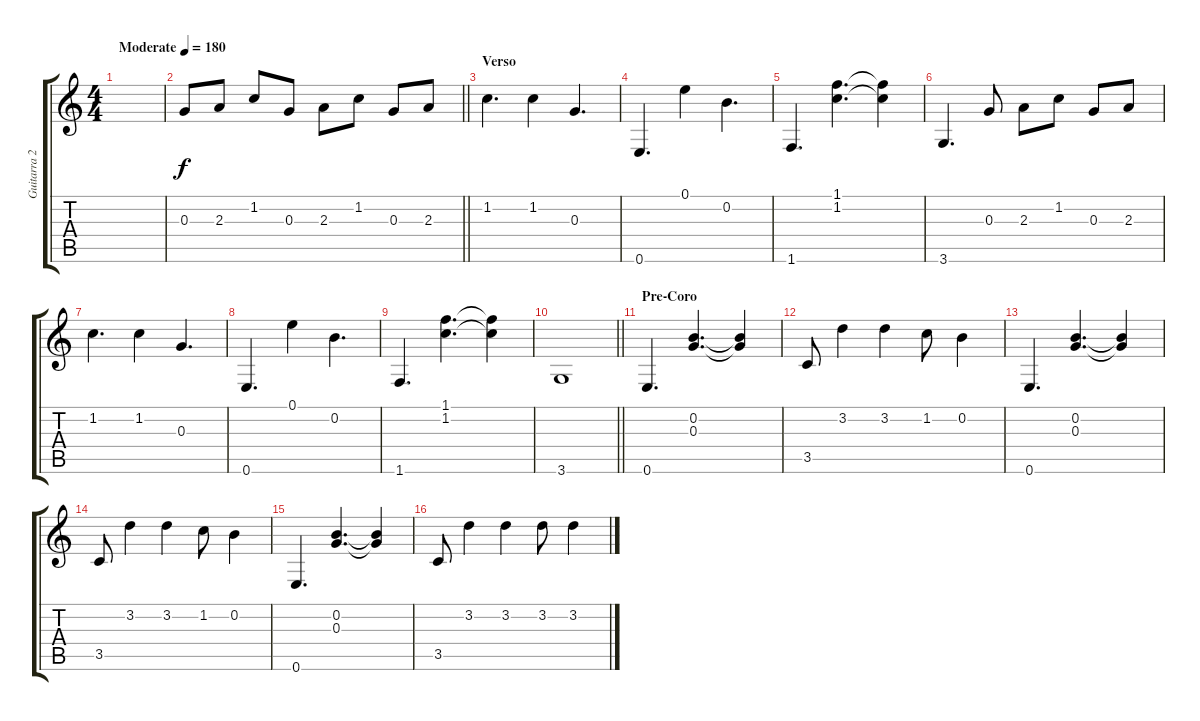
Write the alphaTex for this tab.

\track ("Guitarra 2" "Guitarra 2") {instrument distortionguitar}
\staff {score tabs}
\tuning (E4 B3 G3 D3 A2 E2) {hide}
\ts (4 4)
\tempo (180 "Moderate")
\clef g2
\ks c
|
\barLineRight lightlight
0.3.8 2.3.8 1.2.8 0.3.8 2.3.8 1.2.8 0.3.8 2.3.8 |
\section ("" "Verso")
1.2.4{d} 1.2.4 0.3.4{d} |
0.6.4{d} 0.1.4 0.2.4{d} |
1.6.4{d} (1.1 1.2).4{d} (1.1{t} 1.2{t}).4 |
3.6.4{d} 0.3.8 2.3.8 1.2.8 0.3.8 2.3.8 |
1.2.4{d} 1.2.4 0.3.4{d} |
0.6.4{d} 0.1.4 0.2.4{d} |
1.6.4{d} (1.1 1.2).4{d} (1.1{t} 1.2{t}).4 |
\barLineRight lightlight
3.6.1 |
\section ("" "Pre-Coro")
0.6.4{d} (0.2 0.3).4{d} (0.2{t} 0.3{t}).4 |
3.5.8 3.2.4 3.2.4 1.2.8 0.2.4 |
0.6.4{d} (0.2 0.3).4{d} (0.2{t} 0.3{t}).4 |
3.5.8 3.2.4 3.2.4 1.2.8 0.2.4 |
0.6.4{d} (0.2 0.3).4{d} (0.2{t} 0.3{t}).4 |
3.5.8 3.2.4 3.2.4 3.2.8 3.2.4
